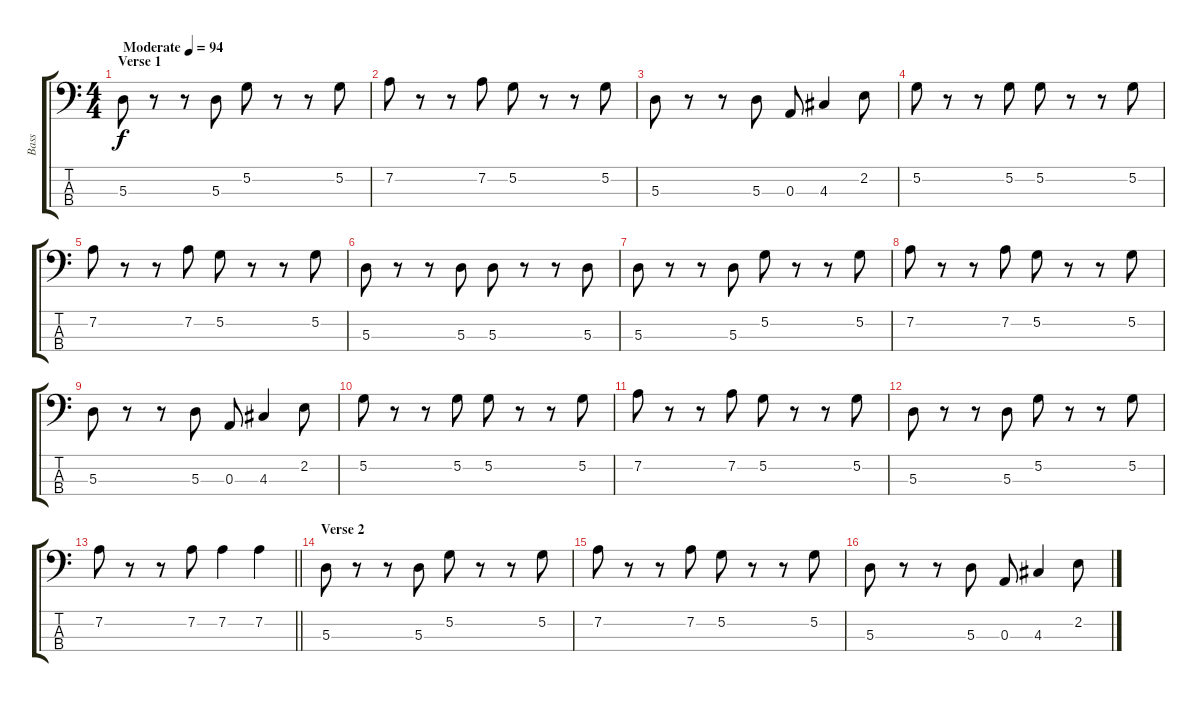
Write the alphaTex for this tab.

\track ("Bass" "Bass") {instrument electricbassfinger}
\staff {score tabs}
\tuning (G2 D2 A1 E1) {hide}
\ts (4 4)
\section ("" "Verse 1")
\tempo (94 "Moderate")
\clef f4
\ks c
5.3.8{dy f instrument electricbassfinger} r.8 r.8 5.3.8 5.2.8 r.8 r.8 5.2.8 |
7.2.8 r.8 r.8 7.2.8 5.2.8 r.8 r.8 5.2.8 |
5.3.8 r.8 r.8 5.3.8 0.3.8 4.3.4 2.2.8 |
5.2.8 r.8 r.8 5.2.8 5.2.8 r.8 r.8 5.2.8 |
7.2.8 r.8 r.8 7.2.8 5.2.8 r.8 r.8 5.2.8 |
5.3.8 r.8 r.8 5.3.8 5.3.8 r.8 r.8 5.3.8 |
5.3.8 r.8 r.8 5.3.8 5.2.8 r.8 r.8 5.2.8 |
7.2.8 r.8 r.8 7.2.8 5.2.8 r.8 r.8 5.2.8 |
5.3.8 r.8 r.8 5.3.8 0.3.8 4.3.4 2.2.8 |
5.2.8 r.8 r.8 5.2.8 5.2.8 r.8 r.8 5.2.8 |
7.2.8 r.8 r.8 7.2.8 5.2.8 r.8 r.8 5.2.8 |
5.3.8 r.8 r.8 5.3.8 5.2.8 r.8 r.8 5.2.8 |
\barLineRight lightlight
7.2.8 r.8 r.8 7.2.8 7.2.4 7.2.4 |
\section ("" "Verse 2")
5.3.8 r.8 r.8 5.3.8 5.2.8 r.8 r.8 5.2.8 |
7.2.8 r.8 r.8 7.2.8 5.2.8 r.8 r.8 5.2.8 |
5.3.8 r.8 r.8 5.3.8 0.3.8 4.3.4 2.2.8
